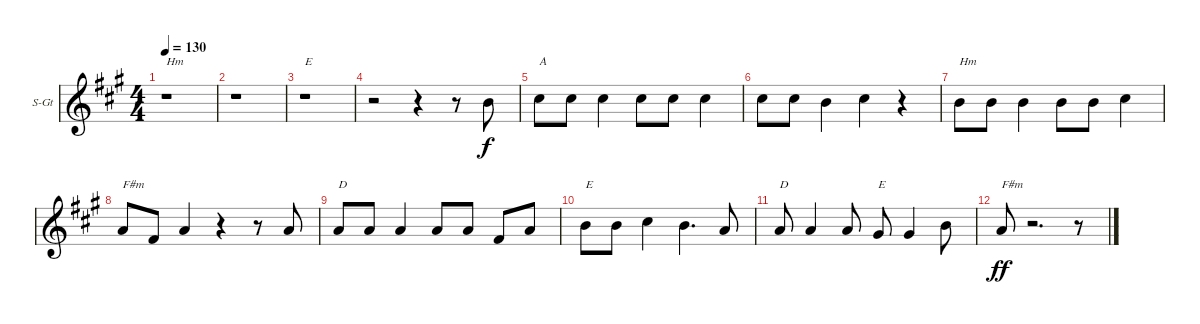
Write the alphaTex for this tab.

\bracketExtendMode groupsimilarinstruments
\firstSystemTrackNameOrientation horizontal
\otherSystemsTrackNameOrientation horizontal
\track ("VOCAL" "S-Gt") {instrument accordion}
\staff {score}
\tuning (E4 B3 G3 D3 A2 E2)
\displaytranspose 12
\ts (4 4)
\tempo 130
\clef g2
\ks f#minor
r.1{txt "Hm" dy f} |
r.1 |
r.1{txt "E"} |
r.2 r.4 r.8 0.2.8 |
2.2.8{txt "A"} 2.2.8 2.2.4 2.2.8 2.2.8 2.2.4 |
2.2.8 2.2.8 0.2.4 2.2.4 r.4 |
0.2.8{txt "Hm"} 0.2.8 0.2.4 0.2.8 0.2.8 2.2.4 |
2.3.8{txt "F#m"} 4.4.8 2.3.4 r.4 r.8 2.3.8 |
2.3.8{txt "D"} 2.3.8 2.3.4 2.3.8 2.3.8 4.4.8 2.3.8 |
0.2.8{txt "E"} 0.2.8 2.2.4 0.2.4{d} 2.3.8 |
2.3.8{txt "D"} 2.3.4 2.3.8 1.3.8{txt "E"} 1.3.4 0.2.8 |
2.3.8{txt "F#m" dy ff} r.2{d} r.8
